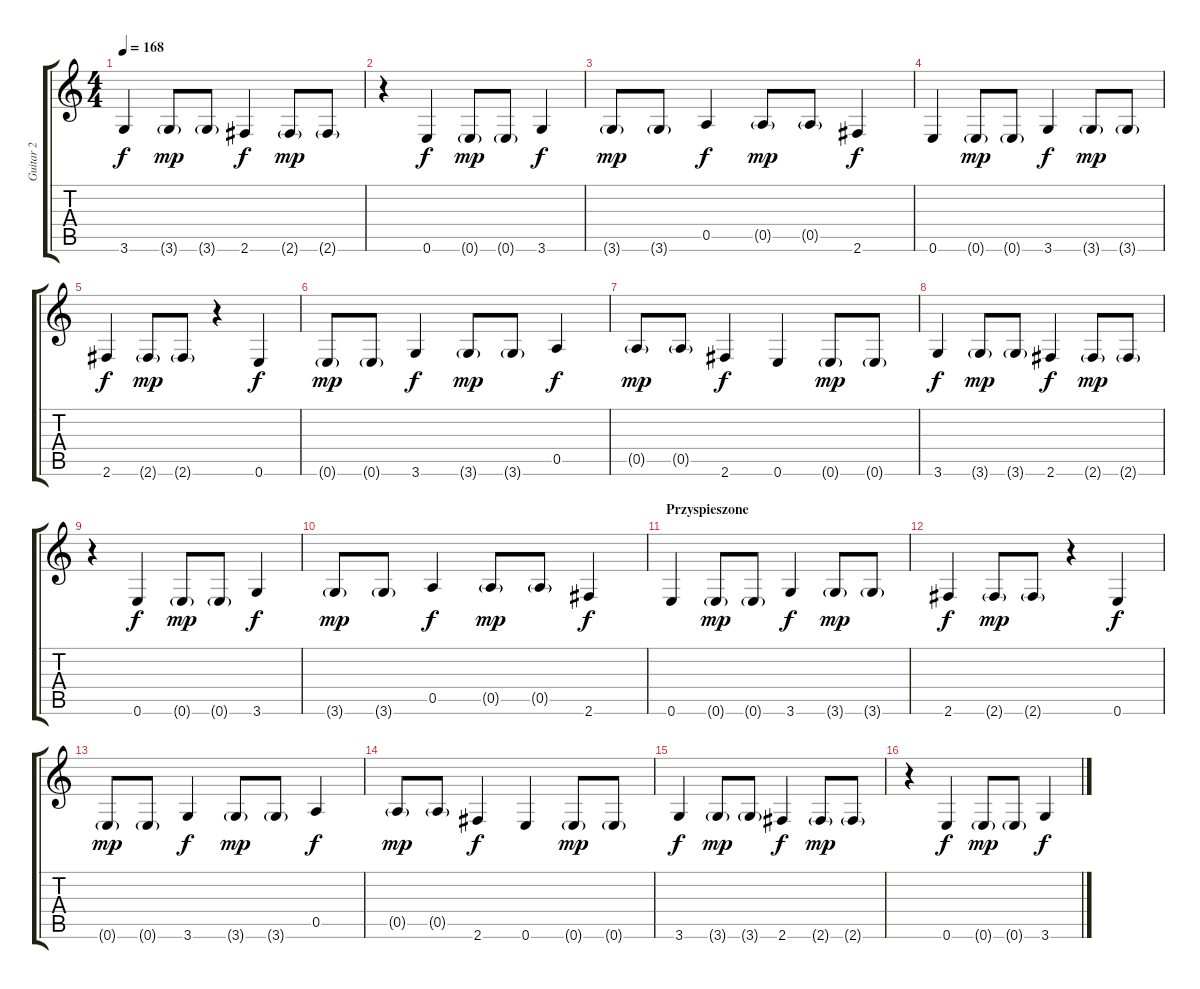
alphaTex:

\track ("Guitar 2" "Guitar 2") {instrument distortionguitar}
\staff {score tabs}
\tuning (E4 B3 G3 D3 A2 E2) {hide}
\ts (4 4)
\tempo 168
\clef g2
\ks c
3.6.4{dy f} 3.6{g}.8{dy mp} 3.6{g}.8 2.6.4{dy f} 2.6{g}.8{dy mp} 2.6{g}.8 |
r.4 0.6.4{dy f} 0.6{g}.8{dy mp} 0.6{g}.8 3.6.4{dy f} |
3.6{g}.8{dy mp} 3.6{g}.8 0.5.4{dy f} 0.5{g}.8{dy mp} 0.5{g}.8 2.6.4{dy f} |
0.6.4 0.6{g}.8{dy mp} 0.6{g}.8 3.6.4{dy f} 3.6{g}.8{dy mp} 3.6{g}.8 |
2.6.4{dy f} 2.6{g}.8{dy mp} 2.6{g}.8 r.4 0.6.4{dy f} |
0.6{g}.8{dy mp} 0.6{g}.8 3.6.4{dy f} 3.6{g}.8{dy mp} 3.6{g}.8 0.5.4{dy f} |
0.5{g}.8{dy mp} 0.5{g}.8 2.6.4{dy f} 0.6.4 0.6{g}.8{dy mp} 0.6{g}.8 |
3.6.4{dy f} 3.6{g}.8{dy mp} 3.6{g}.8 2.6.4{dy f} 2.6{g}.8{dy mp} 2.6{g}.8 |
r.4 0.6.4{dy f} 0.6{g}.8{dy mp} 0.6{g}.8 3.6.4{dy f} |
3.6{g}.8{dy mp} 3.6{g}.8 0.5.4{dy f} 0.5{g}.8{dy mp} 0.5{g}.8 2.6.4{dy f} |
\section ("" "Przyspieszone")
0.6.4 0.6{g}.8{dy mp} 0.6{g}.8 3.6.4{dy f} 3.6{g}.8{dy mp} 3.6{g}.8 |
2.6.4{dy f} 2.6{g}.8{dy mp} 2.6{g}.8 r.4 0.6.4{dy f} |
0.6{g}.8{dy mp} 0.6{g}.8 3.6.4{dy f} 3.6{g}.8{dy mp} 3.6{g}.8 0.5.4{dy f} |
0.5{g}.8{dy mp} 0.5{g}.8 2.6.4{dy f} 0.6.4 0.6{g}.8{dy mp} 0.6{g}.8 |
3.6.4{dy f} 3.6{g}.8{dy mp} 3.6{g}.8 2.6.4{dy f} 2.6{g}.8{dy mp} 2.6{g}.8 |
r.4 0.6.4{dy f} 0.6{g}.8{dy mp} 0.6{g}.8 3.6.4{dy f}
